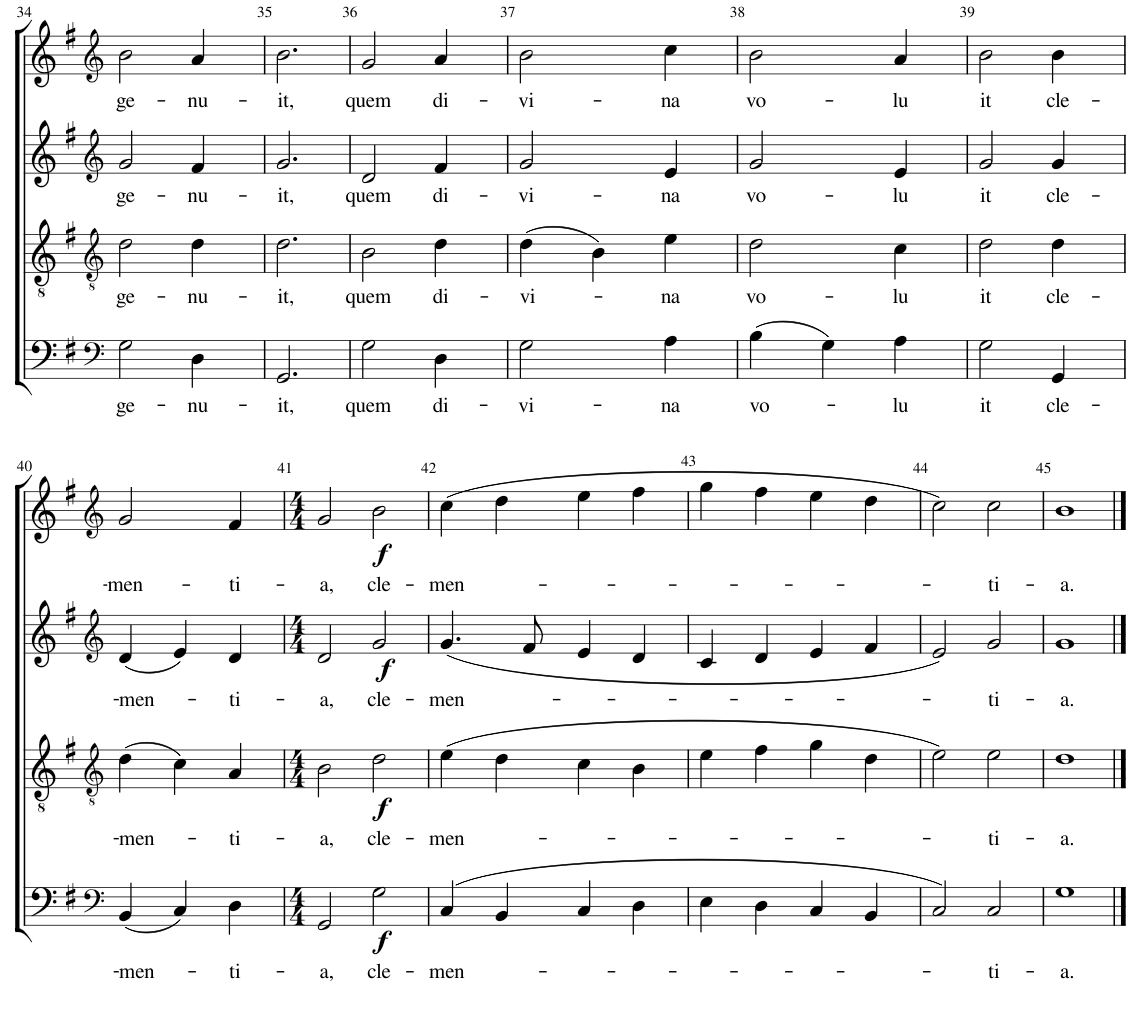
**kern	**text	**dynam	**kern	**text	**dynam	**kern	**text	**dynam	**kern	**text	**dynam
*part4	*part4	*part4	*part3	*part3	*part3	*part2	*part2	*part2	*part1	*part1	*part1
*staff4	*staff4	*staff4	*staff3	*staff3	*staff3	*staff2	*staff2	*staff2	*staff1	*staff1	*staff1
*I"Baß	*	*	*I"Tenor	*	*	*I"Alt	*	*	*I"Sopran	*	*
!!LO:PB:g=z
*clefF4	*	*	*clefGv2	*	*	*clefG2	*	*	*clefG2	*	*
*k[f#]	*	*	*k[f#]	*	*	*k[f#]	*	*	*k[f#]	*	*
*M3/4	*	*	*M3/4	*	*	*M3/4	*	*	*M3/4	*	*
=34	=34	=34	=34	=34	=34	=34	=34	=34	=34	=34	=34
!	!LO:LY:b	!	!	!LO:LY:b	!	!	!LO:LY:b	!	!	!LO:LY:b	!
2G\	ge-	.	2d\	ge-	.	2g/	ge-	.	2b\	ge-	.
!	!LO:LY:b	!	!	!LO:LY:b	!	!	!LO:LY:b	!	!	!LO:LY:b	!
4D\	nu-	.	4d\	nu-	.	4f#/	nu-	.	4a/	nu-	.
=35	=35	=35	=35	=35	=35	=35	=35	=35	=35	=35	=35
!	!LO:LY:b	!	!	!LO:LY:b	!	!	!LO:LY:b	!	!	!LO:LY:b	!
2.GG/	it,	.	2.d\	it,	.	2.g/	it,	.	2.b\	it,	.
=36	=36	=36	=36	=36	=36	=36	=36	=36	=36	=36	=36
!	!LO:LY:b	!	!	!LO:LY:b	!	!	!LO:LY:b	!	!	!LO:LY:b	!
2G\	quem	.	2B\	quem	.	2d/	quem	.	2g/	quem	.
!	!LO:LY:b	!	!	!LO:LY:b	!	!	!LO:LY:b	!	!	!LO:LY:b	!
4D\	di-	.	4d\	di-	.	4f#/	di-	.	4a/	di-	.
=37	=37	=37	=37	=37	=37	=37	=37	=37	=37	=37	=37
!	!LO:LY:b	!	!	!LO:LY:b	!	!	!LO:LY:b	!	!	!LO:LY:b	!
2G\	vi-	.	(4d\	vi-	.	2g/	vi-	.	2b\	vi-	.
.	.	.	4B\)	.	.	.	.	.	.	.	.
!	!LO:LY:b	!	!	!LO:LY:b	!	!	!LO:LY:b	!	!	!LO:LY:b	!
4A\	na	.	4e\	na	.	4e/	na	.	4cc\	na	.
=38	=38	=38	=38	=38	=38	=38	=38	=38	=38	=38	=38
!	!LO:LY:b	!	!	!LO:LY:b	!	!	!LO:LY:b	!	!	!LO:LY:b	!
(4B\	vo-	.	2d\	vo-	.	2g/	vo-	.	2b\	vo-	.
4G\)	.	.	.	.	.	.	.	.	.	.	.
!	!LO:LY:b	!	!	!LO:LY:b	!	!	!LO:LY:b	!	!	!LO:LY:b	!
4A\	lu	.	4c\	lu	.	4e/	lu	.	4a/	lu	.
=39	=39	=39	=39	=39	=39	=39	=39	=39	=39	=39	=39
!	!LO:LY:b	!	!	!LO:LY:b	!	!	!LO:LY:b	!	!	!LO:LY:b	!
2G\	it	.	2d\	it	.	2g/	it	.	2b\	it	.
!	!LO:LY:b	!	!	!LO:LY:b	!	!	!LO:LY:b	!	!	!LO:LY:b	!
4GG/	cle-	.	4d\	cle-	.	4g/	cle-	.	4b\	cle-	.
!!LO:LB:g=z
=40	=40	=40	=40	=40	=40	=40	=40	=40	=40	=40	=40
*clefF4	*	*	*clefGv2	*	*	*clefG2	*	*	*clefG2	*	*
!	!LO:LY:b	!	!	!LO:LY:b	!	!	!LO:LY:b	!	!	!LO:LY:b	!
(4BB/	men-	.	(4d\	men-	.	(4d/	men-	.	2g/	men-	.
4C/)	.	.	4c\)	.	.	4e/)	.	.	.	.	.
!	!LO:LY:b	!	!	!LO:LY:b	!	!	!LO:LY:b	!	!	!LO:LY:b	!
4D\	ti-	.	4A/	ti-	.	4d/	ti-	.	4f#/	ti-	.
=41	=41	=41	=41	=41	=41	=41	=41	=41	=41	=41	=41
*M4/4	*	*	*M4/4	*	*	*M4/4	*	*	*M4/4	*	*
!	!LO:LY:b	!	!	!LO:LY:b	!	!	!LO:LY:b	!	!	!LO:LY:b	!
2GG/	a,	.	2B\	a,	.	2d/	a,	.	2g/	a,	.
!	!LO:LY:b	!LO:DY:b	!	!LO:LY:b	!LO:DY:b	!	!LO:LY:b	!LO:DY:b	!	!LO:LY:b	!LO:DY:b
2G\	cle-	f	2d\	cle-	f	2g/	cle-	f	2b\	cle-	f
=42	=42	=42	=42	=42	=42	=42	=42	=42	=42	=42	=42
!	!LO:LY:b	!	!	!LO:LY:b	!	!	!LO:LY:b	!	!	!LO:LY:b	!
(4C/	men	.	(4e\	men	.	(4.g/	men	.	(4cc\	men	.
4BB/	.	.	4d\	.	.	.	.	.	4dd\	.	.
.	.	.	.	.	.	8f#/	.	.	.	.	.
4C/	.	.	4c\	.	.	4e/	.	.	4ee\	.	.
4D\	.	.	4B\	.	.	4d/	.	.	4ff#\	.	.
=43	=43	=43	=43	=43	=43	=43	=43	=43	=43	=43	=43
4E\	.	.	4e\	.	.	4c/	.	.	4gg\	.	.
4D\	.	.	4f#\	.	.	4d/	.	.	4ff#\	.	.
4C/	.	.	4g\	.	.	4e/	.	.	4ee\	.	.
4BB/	.	.	4d\	.	.	4f#/	.	.	4dd\	.	.
=44	=44	=44	=44	=44	=44	=44	=44	=44	=44	=44	=44
2C/)	.	.	2e\)	.	.	2e/)	.	.	2cc\)	.	.
!	!LO:LY:b	!	!	!LO:LY:b	!	!	!LO:LY:b	!	!	!LO:LY:b	!
2C/	ti-	.	2e\	ti-	.	2g/	ti-	.	2cc\	ti-	.
=45	=45	=45	=45	=45	=45	=45	=45	=45	=45	=45	=45
!	!LO:LY:b	!	!	!LO:LY:b	!	!	!LO:LY:b	!	!	!LO:LY:b	!
1G	a.	.	1d	a.	.	1g	a.	.	1b	a.	.
==	==	==	==	==	==	==	==	==	==	==	==
*-	*-	*-	*-	*-	*-	*-	*-	*-	*-	*-	*-
